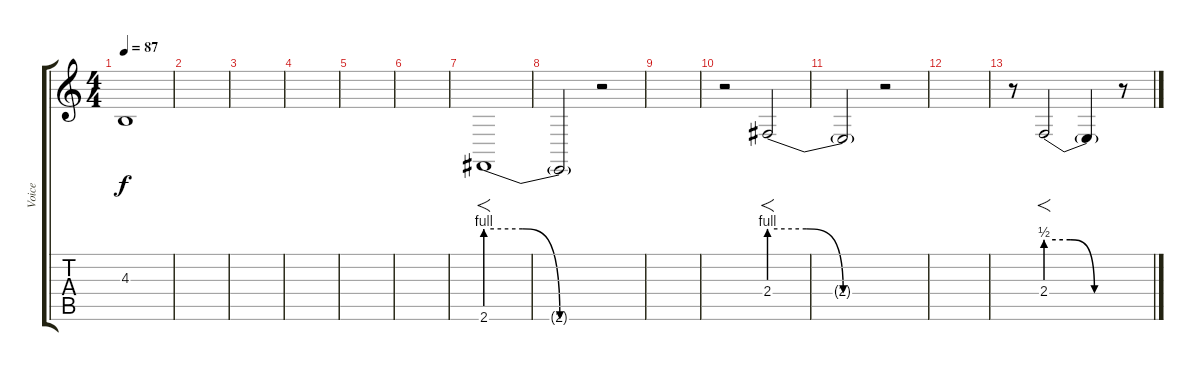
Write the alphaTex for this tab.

\track ("Voice" "Voice") {instrument lead2sawtooth}
\staff {score tabs}
\tuning (E4 B3 G3 D3 A2 D2) {hide}
\ts (4 4)
\tempo 87
\clef g2
\ks c
4.3{t}.1{dy f} |
|
|
|
|
|
2.6{be (custom 0 4 20 4 40 0 60 0)}.1{f volume 7} |
2.6{t}.2 r.2 |
|
r.2 2.4{be (custom 0 4 20 4 40 0 60 0)}.2{f volume 13} |
2.4{t}.2 r.2 |
|
r.8 2.4{be (custom 0 2 20 2 40 0 60 0)}.2{f} 2.4{t}.4 r.8
